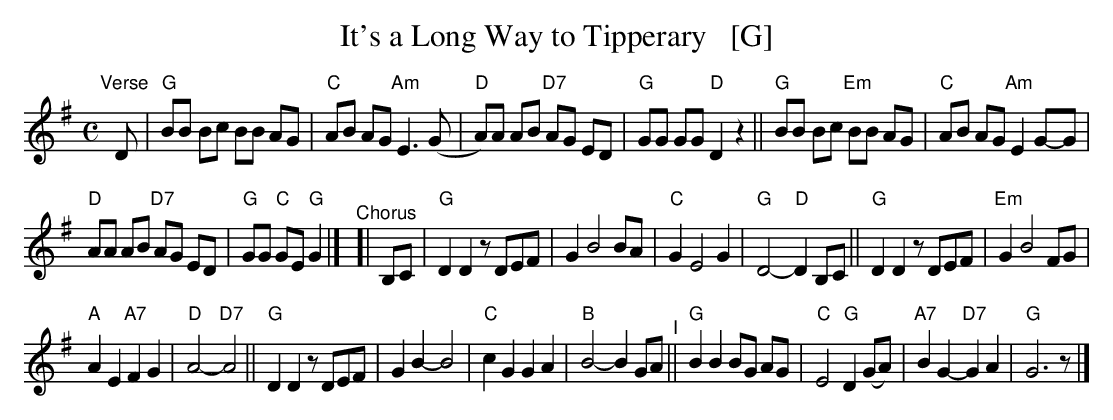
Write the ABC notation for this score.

X:1
T: It's a Long Way to Tipperary   [G]
L: 1/8
M: C
K: G
"^Verse"[|] D |\
"G"BB Bc BB AG | "C"AB AG "Am"E3 (G |\
"D"A)A AB "D7"AG ED | "G"GG GG "D"D2 z2 ||\
"G"BB Bc "Em"BB AG | "C"AB AG "Am"E2 G-G |
"D"AA AB "D7"AG ED | "G"GG "C"GE "G"G2 |]\
"^Chorus"[| B,C |\
"G"D2 D2 zDEF | G2 B4 BA |\
"C"G2 E4 G2 | "G"D4- "D"D2 B,C ||\
"G"D2 D2 zDEF | "Em"G2 B4 FG |
"A"A2 E2 "A7"F2 G2 | "D"A4- "D7"A4 ||\
"G"D2 D2 zDEF | G2B2- B4 |\
"C"c2 G2 G2 A2 | "B"B4- B2 GA "^I"||\
"G"B2 B2 BG AG | "C"E4 "G"D2 (GA) |\
"A7"B2 G2- "D7"G2 A2 | "G"G6 z |]
